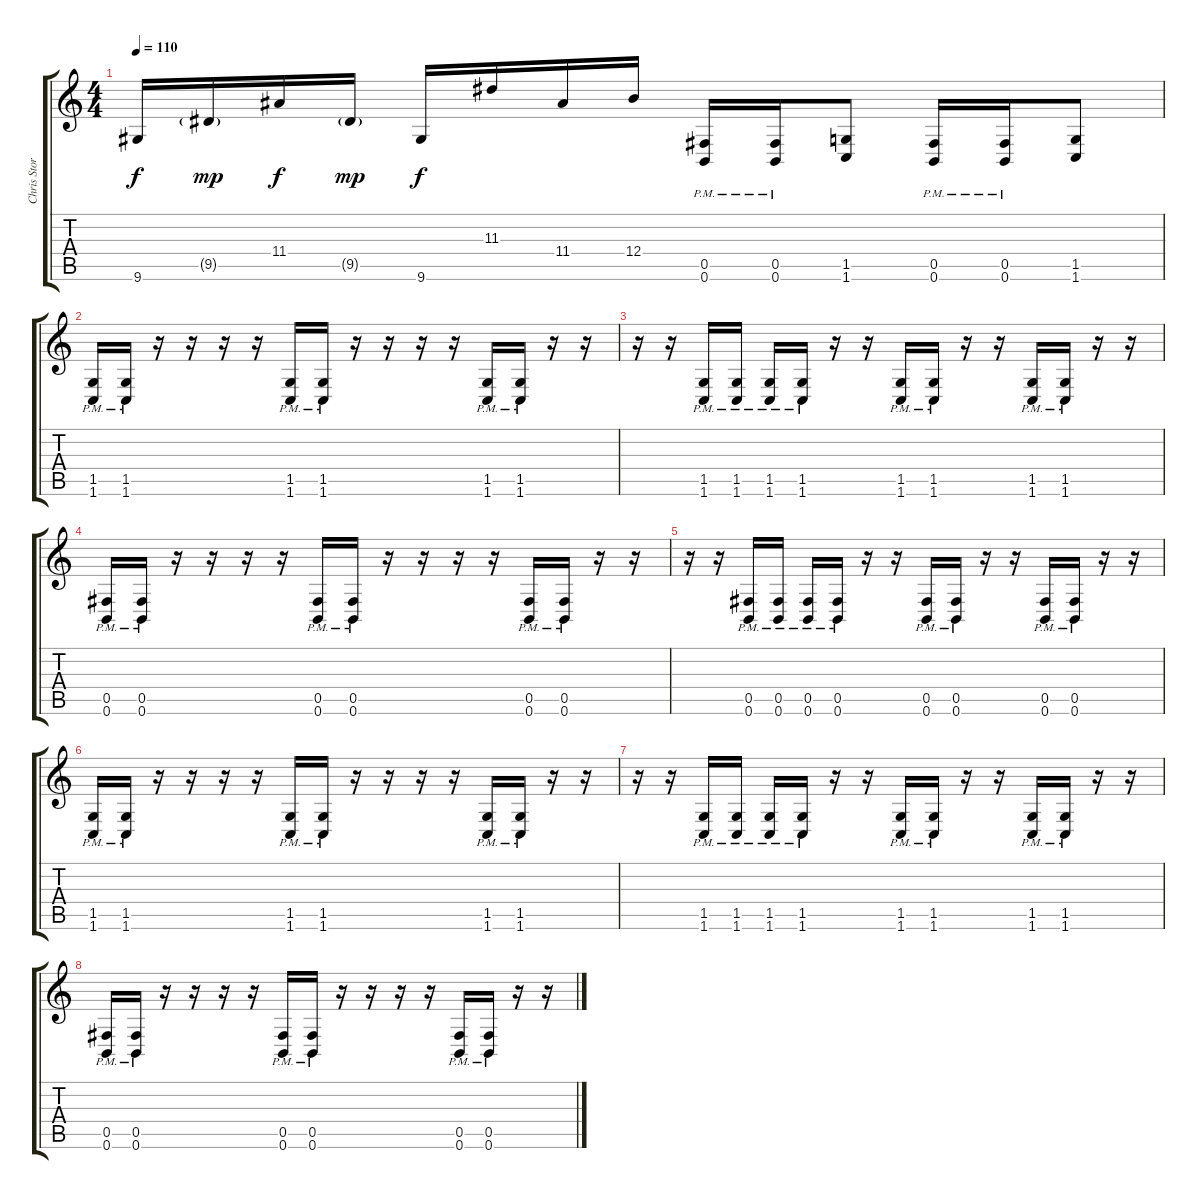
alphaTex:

\track ("Chris Storey (Guitar)" "Chris Stor") {instrument distortionguitar}
\staff {score tabs}
\tuning (Db4 Ab3 E3 B2 Gb2 B1) {hide}
\ts (4 4)
\tempo 110
\clef g2
\ks c
9.6.16{dy f} 9.5{g}.16{dy mp} 11.4.16{dy f} 9.5{g}.16{dy mp} 9.6.16{dy f} 11.3.16 11.4.16 12.4.16 (0.5{pm} 0.6{pm}).16 (0.5{pm} 0.6{pm}).16 (1.5 1.6).8 (0.5{pm} 0.6{pm}).16 (0.5{pm} 0.6{pm}).16 (1.5 1.6).8 |
(1.5{pm} 1.6{pm}).16 (1.5{pm} 1.6{pm}).16 r.16 r.16 r.16 r.16 (1.5{pm} 1.6{pm}).16 (1.5{pm} 1.6{pm}).16 r.16 r.16 r.16 r.16 (1.5{pm} 1.6{pm}).16 (1.5{pm} 1.6{pm}).16 r.16 r.16 |
r.16 r.16 (1.5{pm} 1.6{pm}).16 (1.5{pm} 1.6{pm}).16 (1.5{pm} 1.6{pm}).16 (1.5{pm} 1.6{pm}).16 r.16 r.16 (1.5{pm} 1.6{pm}).16 (1.5{pm} 1.6{pm}).16 r.16 r.16 (1.5{pm} 1.6{pm}).16 (1.5{pm} 1.6{pm}).16 r.16 r.16 |
(0.5{pm} 0.6{pm}).16 (0.5{pm} 0.6{pm}).16 r.16 r.16 r.16 r.16 (0.5{pm} 0.6{pm}).16 (0.5{pm} 0.6{pm}).16 r.16 r.16 r.16 r.16 (0.5{pm} 0.6{pm}).16 (0.5{pm} 0.6{pm}).16 r.16 r.16 |
r.16 r.16 (0.5{pm} 0.6{pm}).16 (0.5{pm} 0.6{pm}).16 (0.5{pm} 0.6{pm}).16 (0.5{pm} 0.6{pm}).16 r.16 r.16 (0.5{pm} 0.6{pm}).16 (0.5{pm} 0.6{pm}).16 r.16 r.16 (0.5{pm} 0.6{pm}).16 (0.5{pm} 0.6{pm}).16 r.16 r.16 |
(1.5{pm} 1.6{pm}).16 (1.5{pm} 1.6{pm}).16 r.16 r.16 r.16 r.16 (1.5{pm} 1.6{pm}).16 (1.5{pm} 1.6{pm}).16 r.16 r.16 r.16 r.16 (1.5{pm} 1.6{pm}).16 (1.5{pm} 1.6{pm}).16 r.16 r.16 |
r.16 r.16 (1.5{pm} 1.6{pm}).16 (1.5{pm} 1.6{pm}).16 (1.5{pm} 1.6{pm}).16 (1.5{pm} 1.6{pm}).16 r.16 r.16 (1.5{pm} 1.6{pm}).16 (1.5{pm} 1.6{pm}).16 r.16 r.16 (1.5{pm} 1.6{pm}).16 (1.5{pm} 1.6{pm}).16 r.16 r.16 |
(0.5{pm} 0.6{pm}).16 (0.5{pm} 0.6{pm}).16 r.16 r.16 r.16 r.16 (0.5{pm} 0.6{pm}).16 (0.5{pm} 0.6{pm}).16 r.16 r.16 r.16 r.16 (0.5{pm} 0.6{pm}).16 (0.5{pm} 0.6{pm}).16 r.16 r.16
